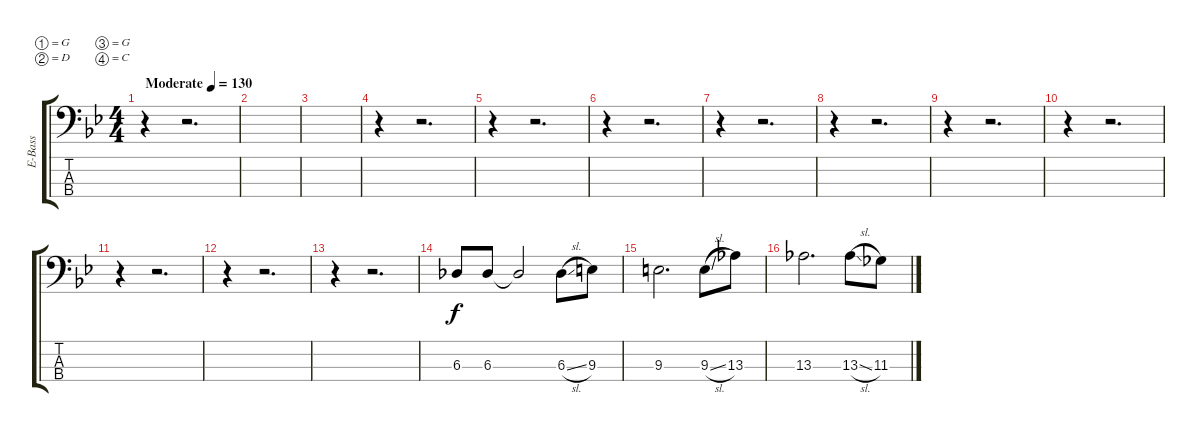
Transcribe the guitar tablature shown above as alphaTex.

\bracketExtendMode groupsimilarinstruments
\otherSystemsTrackNameOrientation horizontal
\track ("Bass" "E-Bass") {instrument electricbassfinger}
\staff {score tabs}
\tuning (G2 D2 G1 C1)
\ts (4 4)
\beaming (8 2 2 2 2)
\tempo (130 "Moderate")
\clef f4
\ks bb
r.4{dy f instrument electricbassfinger beam Down} r.2{d beam Down} |
|
|
r.4{beam Down} r.2{d beam Down} |
r.4{beam Down} r.2{d beam Down} |
r.4{beam Down} r.2{d beam Down} |
r.4{beam Down} r.2{d beam Down} |
r.4{beam Down} r.2{d beam Down} |
r.4{beam Down} r.2{d beam Down} |
r.4{beam Down} r.2{d beam Down} |
r.4{beam Down} r.2{d beam Down} |
r.4{beam Down} r.2{d beam Down} |
r.4{beam Down} r.2{d beam Down} |
6.3{acc b}.8{beam Up} 6.3{acc b}.8{beam Up} 6.3{t acc b}.2{beam Up} 6.3{sl acc b}.8{legatoorigin beam Down} 9.3{acc forcenatural}.8{beam Down} |
9.3{acc forcenatural}.2{d beam Down} 9.3{sl acc forcenatural}.8{legatoorigin beam Down} 13.3{acc b}.8{beam Down} |
13.3{acc b}.2{d beam Down} 13.3{sl acc b}.8{legatoorigin beam Down} 11.3{acc b}.8{beam Down}
